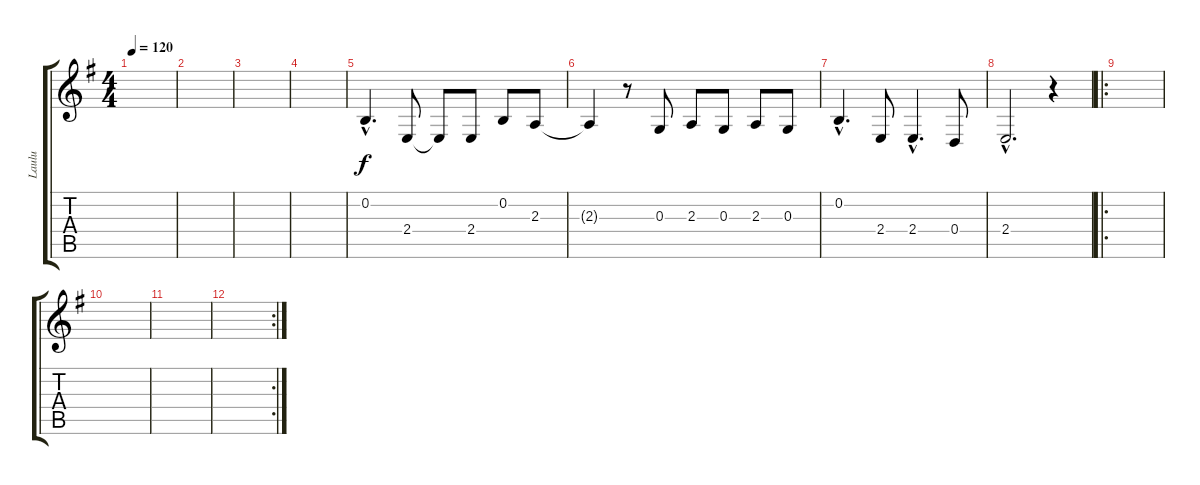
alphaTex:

\track ("Laulu" "Laulu") {instrument altosax}
\staff {score tabs}
\tuning (E4 B3 G3 D3 A2 E2) {hide}
\ts (4 4)
\tempo 120
\clef g2
\ks g
|
|
|
|
0.2{hac}.4{d} 2.4.8 2.4{t}.8 2.4.8 0.2.8 2.3.8 |
2.3{t}.4 r.8 0.3.8 2.3.8 0.3.8 2.3.8 0.3.8 |
0.2{hac}.4{d} 2.4.8 2.4{hac}.4{d} 0.4.8 |
2.4{hac}.2{d} r.4 |
\ro
|
|
|
\rc 2
